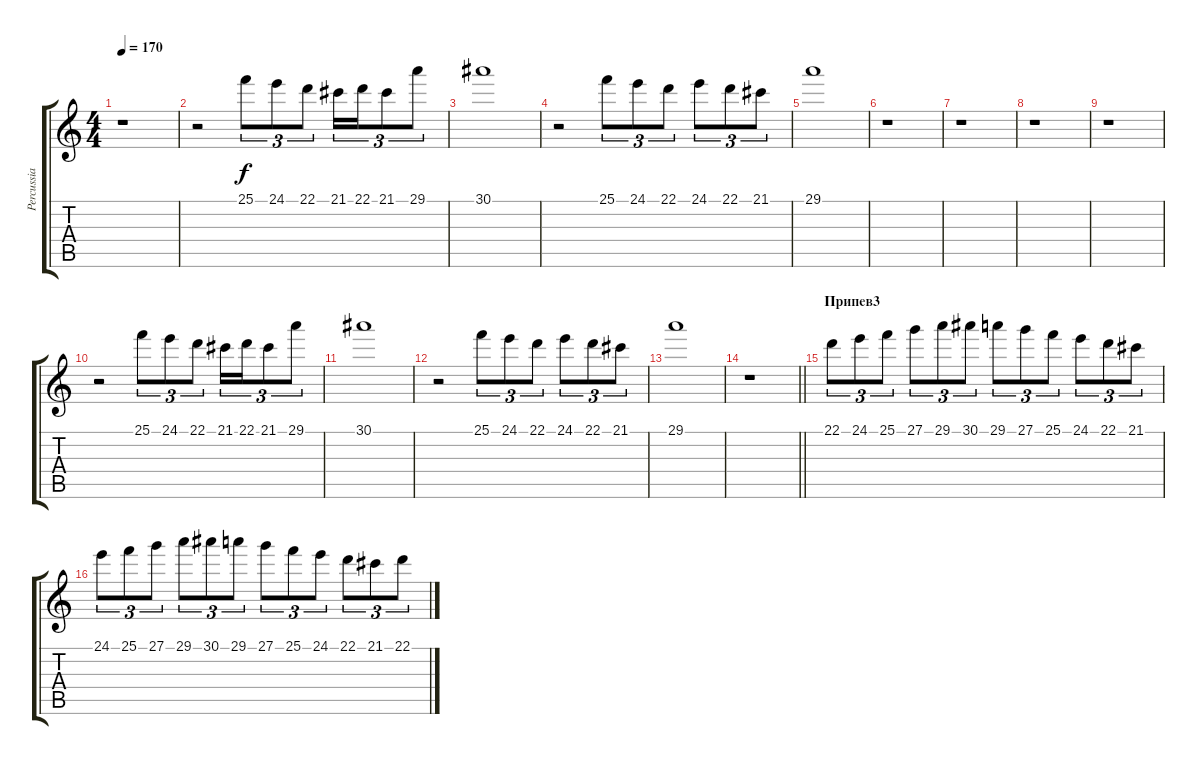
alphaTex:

\track ("Percussia " "Percussia ") {instrument musicbox}
\staff {score tabs}
\tuning (E4 B3 G3 D3 A2 E2) {hide}
\ts (4 4)
\tempo 170
\clef g2
\ks c
r.1{dy f} |
r.2{volume 12} 25.1.8{tu (3 2)} 24.1.8{tu (3 2)} 22.1.8{tu (3 2)} 21.1.16{tu (3 2)} 22.1.16{tu (3 2)} 21.1.8{tu (3 2)} 29.1.8{tu (3 2)} |
30.1.1 |
r.2 25.1.8{tu (3 2)} 24.1.8{tu (3 2)} 22.1.8{tu (3 2)} 24.1.8{tu (3 2)} 22.1.8{tu (3 2)} 21.1.8{tu (3 2)} |
29.1.1 |
r.1 |
r.1 |
r.1 |
r.1 |
r.2 25.1.8{tu (3 2)} 24.1.8{tu (3 2)} 22.1.8{tu (3 2)} 21.1.16{tu (3 2)} 22.1.16{tu (3 2)} 21.1.8{tu (3 2)} 29.1.8{tu (3 2)} |
30.1.1 |
r.2 25.1.8{tu (3 2)} 24.1.8{tu (3 2)} 22.1.8{tu (3 2)} 24.1.8{tu (3 2)} 22.1.8{tu (3 2)} 21.1.8{tu (3 2)} |
29.1.1 |
\barLineRight lightlight
r.1 |
\section ("" "Припев3")
22.1.8{tu (3 2) volume 9} 24.1.8{tu (3 2)} 25.1.8{tu (3 2)} 27.1.8{tu (3 2)} 29.1.8{tu (3 2)} 30.1.8{tu (3 2)} 29.1.8{tu (3 2)} 27.1.8{tu (3 2)} 25.1.8{tu (3 2)} 24.1.8{tu (3 2)} 22.1.8{tu (3 2)} 21.1.8{tu (3 2)} |
24.1.8{tu (3 2)} 25.1.8{tu (3 2)} 27.1.8{tu (3 2)} 29.1.8{tu (3 2)} 30.1.8{tu (3 2)} 29.1.8{tu (3 2)} 27.1.8{tu (3 2)} 25.1.8{tu (3 2)} 24.1.8{tu (3 2)} 22.1.8{tu (3 2)} 21.1.8{tu (3 2)} 22.1.8{tu (3 2)}
